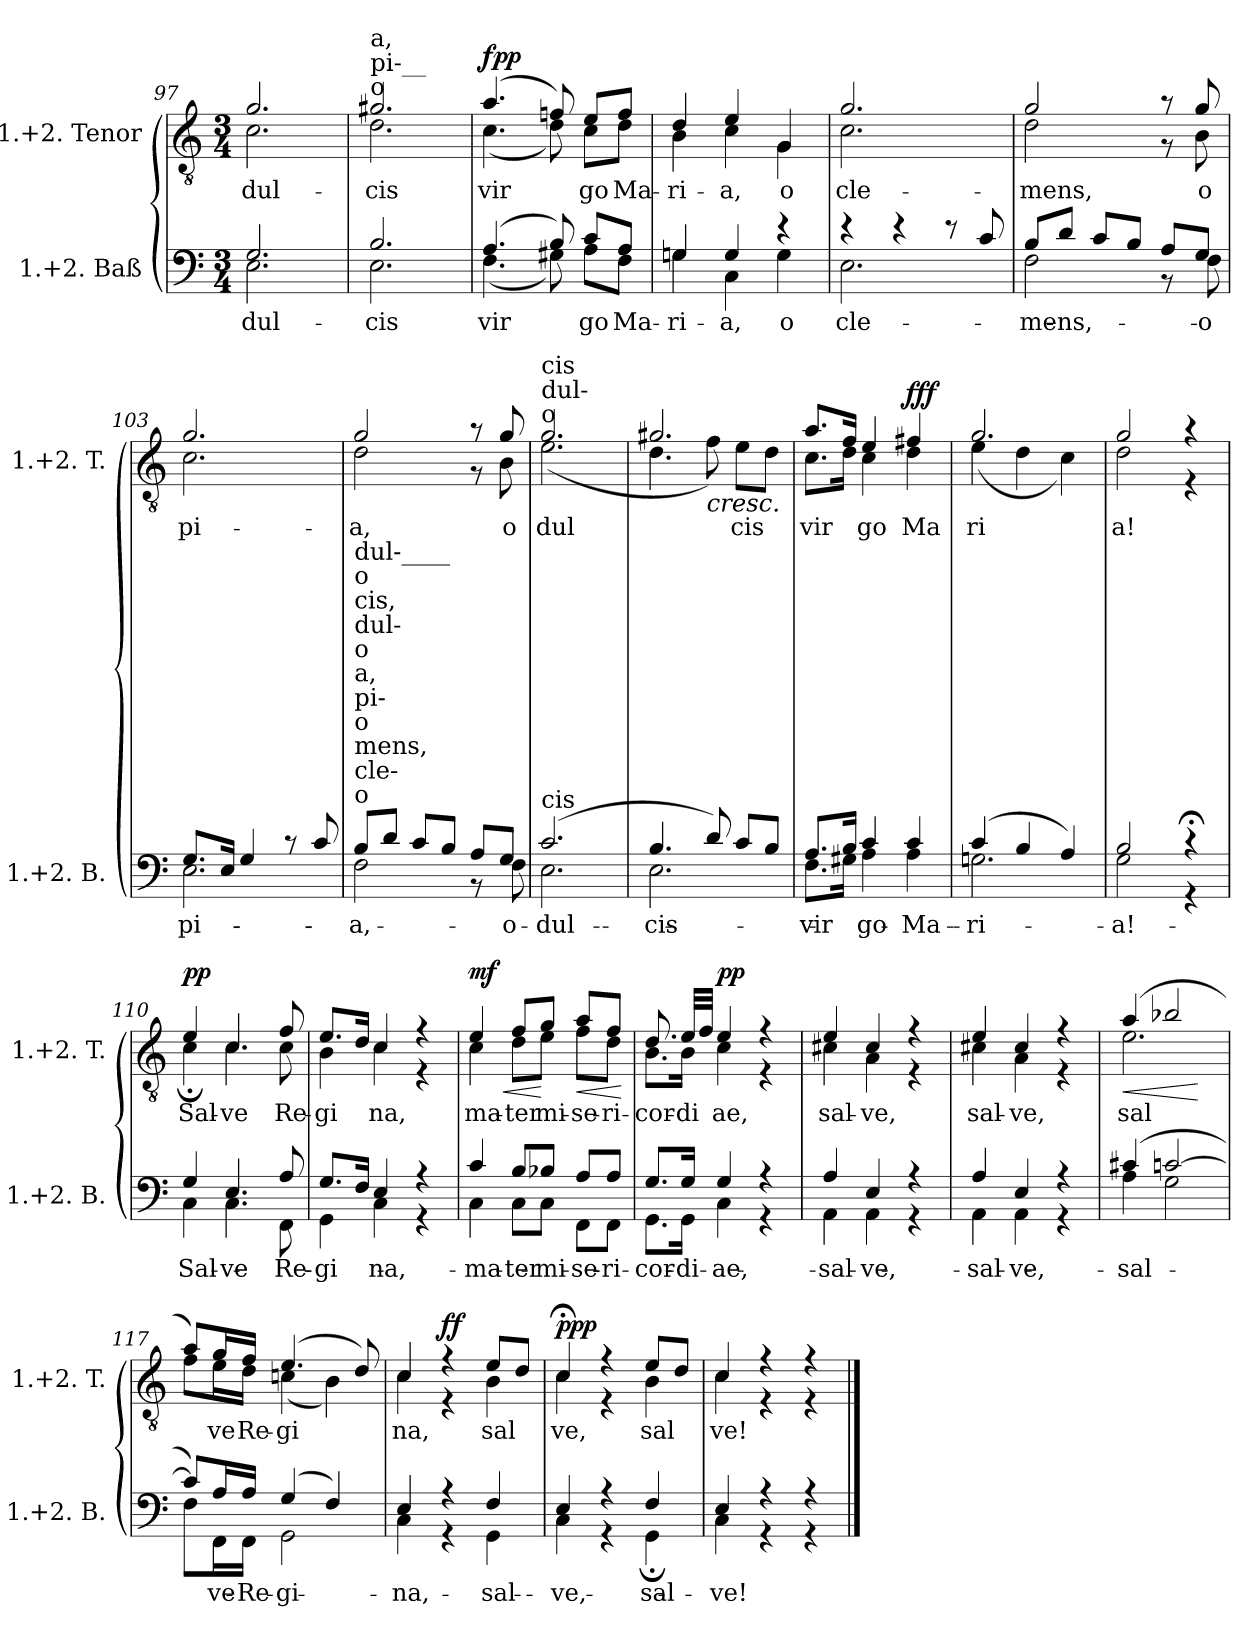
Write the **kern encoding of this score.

**kern	**text	**kern	**text	**dynam
*part2	*part2	*part1	*part1	*part1
*staff2	*staff2	*staff1	*staff1	*staff1
*I"1.+2. Baß	*	*I"1.+2. Tenor	*	*
*I'1.+2. B.	*	*I'1.+2. T.	*	*
*clefF4	*	*clefGv2	*	*
*k[]	*	*k[]	*	*
*M3/4	*	*M3/4	*	*
=97	=97	=97	=97	=97
!	!LO:LY:b	!	!LO:LY:b	!
*^	*	*^	*	*
2.G/	2.E\	dul-	2.g/	2.c\	dul-	.
=98	=98	=98	=98	=98	=98	=98
!	!	!	!LO:TX:a:t=o	!	!	!
!	!	!	!LO:TX:a:t=pi-__	!	!	!
!	!	!	!LO:TX:a:t=a,	!	!	!
!	!	!LO:LY:b	!	!	!LO:LY:b	!
2.B/	2.E\	-cis	2.g#X/	2.d\	-cis	.
=99	=99	=99	=99	=99	=99	=99
!	!	!LO:LY:b	!	!	!LO:LY:b	!LO:DY:b
!	!	!	!	!	!	!LO:DY:n=1:b
(>4.A/	(<4.F\	vir­	(>4.a/	(<4.c\	vir­	f pp
8B/)	8G#X\)	.	8fn/)	8d\)	.	.
!	!	!LO:LY:b	!	!	!LO:LY:b	!
8c/L	8A\L	go	8e/L	8c\L	go	.
!	!	!LO:LY:b	!	!	!LO:LY:b	!
8A/J	8F\J	Ma-	8f/J	8d\J	Ma-	.
=100	=100	=100	=100	=100	=100	=100
!	!	!LO:LY:b	!	!	!LO:LY:b	!
4G/	4Gn\	-ri-	4d/	4B\	-ri-	.
!	!	!LO:LY:b	!	!	!LO:LY:b	!
4G/	4C\	-a,	4e/	4c\	-a,	.
!	!	!LO:LY:b	!	!	!LO:LY:b	!
4r	4G\	o	4G/	4G\	o	.
!!LO:LB:g=z	!!
=101	=101	=101	=101	=101	=101	=101
!	!	!LO:LY:b	!	!	!LO:LY:b	!
4r	2.E\	cle-	2.g/	2.c\	cle-	.
4r	.	.	.	.	.	.
8r	.	.	.	.	.	.
8c/	.	.	.	.	.	.
=102	=102	=102	=102	=102	=102	=102
!	!	!LO:LY:b	!	!	!LO:LY:b	!
8B/L	2F\	-mens,	2g/	2d\	-mens,	.
8d/J	.	.	.	.	.	.
8c/L	.	.	.	.	.	.
8B/J	.	.	.	.	.	.
8A/L	8r	.	8r	8r	.	.
!	!	!LO:LY:b	!	!	!LO:LY:b	!
8G/J	8F\	o	8g/	8B\	o	.
=103	=103	=103	=103	=103	=103	=103
!	!	!LO:LY:b	!	!	!LO:LY:b	!
8.G/L	2.E\	pi-	2.g/	2.c\	pi-	.
16E/Jk	.	.	.	.	.	.
4G/	.	.	.	.	.	.
8r	.	.	.	.	.	.
8c/	.	.	.	.	.	.
=104	=104	=104	=104	=104	=104	=104
!LO:TX:a:t=o	!	!	!	!	!	!
!LO:TX:a:t=cle-	!	!	!	!	!	!
!LO:TX:a:t=mens,	!	!	!	!	!	!
!LO:TX:a:t=o	!	!	!	!	!	!
!LO:TX:a:t=pi-	!	!	!	!	!	!
!LO:TX:a:t=a,	!	!	!	!	!	!
!LO:TX:a:t=o	!	!	!	!	!	!
!LO:TX:a:t=dul-	!	!	!	!	!	!
!LO:TX:a:t=cis,	!	!	!	!	!	!
!LO:TX:a:t=o	!	!	!	!	!	!
!LO:TX:a:t=dul-____	!	!	!	!	!	!
!	!	!LO:LY:b	!	!	!LO:LY:b	!
8B/L	2F\	-a,	2g/	2d\	-a,	.
8d/J	.	.	.	.	.	.
8c/L	.	.	.	.	.	.
8B/J	.	.	.	.	.	.
8A/L	8r	.	8r	8r	.	.
!	!	!LO:LY:b	!	!	!LO:LY:b	!
8G/J	8F\	o	8g/	8B\	o	.
=105	=105	=105	=105	=105	=105	=105
!	!	!	!LO:TX:a:t=o	!	!	!
!	!	!	!LO:TX:a:t=dul-	!	!	!
!	!	!	!LO:TX:a:t=cis	!	!	!
!LO:TX:a:t=cis	!	!	!	!	!	!
!	!	!LO:LY:b	!	!	!LO:LY:b	!
(<2.c/	2.E\	dul-	2.g/	(<2.e\	dul­	.
=106	=106	=106	=106	=106	=106	=106
!	!	!LO:LY:b	!	!	!	!
4.B/	2.E\	-cis	2.g#X/	4.d\	.	.
!	!	!	!	!	!	!LO:HP:b
8d/)	.	.	.	8f\)	.	<
!	!	!	!	!	!LO:LY:b	!
8c/L	.	.	.	8e\L	cis	.
8B/J	.	.	.	8d\J	.	.
=107	=107	=107	=107	=107	=107	=107
!	!	!LO:LY:b	!	!	!LO:LY:b	!
8.A/L	8.F\L	vir­	8.a/L	8.c\L	vir­	.
16B/Jk	16G#X\Jk	.	16f/Jk	16d\Jk	.	.
!	!	!LO:LY:b	!	!	!LO:LY:b	!
4c/	4A\	go	4e/	4c\	go	.
!	!	!LO:LY:b	!	!	!LO:LY:b	!LO:DY:b
!	!	!	!	!	!	!LO:DY:n=1:b
4c/	4A\	Ma-	4f#X/	4d\	Ma­	ff f
!!LO:LB:g=z	!!
=108	=108	=108	=108	=108	=108	=108
!	!	!LO:LY:b	!	!	!LO:LY:b	!
(>4c/	2.Gn\	-ri­	2.g/	(<4e\	ri­	.
4B/	.	.	.	4d\	.	.
4A/)	.	.	.	4c\)	.	.
!!LO:PB:g=z	!!
=109	=109	=109	=109	=109	=109	=109
!	!	!LO:LY:b	!	!	!LO:LY:b	!
2B/	2G\	­a!	2g/	2d\	­a!	.
4r;<	4r	.	4r	4r	.	.
=110	=110	=110	=110	=110	=110	=110
!	!	!LO:LY:b	!	!	!LO:LY:b	!LO:DY:b
4G/	4C\	Sal-	4e/	4c;<\	Sal-	pp
!	!	!LO:LY:b	!	!	!LO:LY:b	!
4.E/	4.C\	-ve	4.c/	4.c\	-ve	.
!	!	!LO:LY:b	!	!	!LO:LY:b	!
8A/	8FF\	Re-	8f/	8c\	Re-	.
=111	=111	=111	=111	=111	=111	=111
!	!	!LO:LY:b	!	!	!LO:LY:b	!
8.G/L	4GG\	-gi­	8.e/L	4B\	-gi­	.
16F/Jk	.	.	16d/Jk	.	.	.
!	!	!LO:LY:b	!	!	!LO:LY:b	!
4E/	4C\	na,	4c/	4c\	na,	.
4r	4r	.	4r	4r	.	.
=112	=112	=112	=112	=112	=112	=112
!	!	!LO:LY:b	!	!	!LO:LY:b	!LO:HP:b
!	!	!	!	!	!	!LO:DY:n=1:b
4c/	4C\	ma-	4e/	4c\	ma-	< mf
!	!	!LO:LY:b	!	!	!LO:LY:b	!
8B/L	8C\L	-ter	8f/L	8d\L	-ter	.
!	!	!LO:LY:b	!	!	!LO:LY:b	!
8B-X/J	8C\J	mi-	8g/J	8e\J	mi-	[
!	!	!LO:LY:b	!	!	!LO:LY:b	!LO:HP:b
8A/L	8FF\L	-se-	8a/L	8f\L	-se-	<
!	!	!LO:LY:b	!	!	!LO:LY:b	!
8A/J	8FF\J	-ri-	8f/J	8d\J	-ri-	.
*v	*v	*	*	*	*	*
*	*	*v	*v	*	*
.	.	.	.	[
=113	=113	=113	=113	=113
!	!LO:LY:b	!	!LO:LY:b	!
*^	*	*^	*	*
8.G/L	8.GG\L	-cor-	8.d/	8.B\L	-cor-	.
!	!	!LO:LY:b	!	!	!LO:LY:b	!
16G/Jk	16GG\Jk	-di-	32e/LLL	16B\Jk	-di­	.
.	.	.	32f/JJJ	.	.	.
!	!	!LO:LY:b	!	!	!LO:LY:b	!LO:DY:b
4G/	4C\	-ae,	4e/	4c\	ae,	pp
4r	4r	.	4r	4r	.	.
=114	=114	=114	=114	=114	=114	=114
!	!	!LO:LY:b	!	!	!LO:LY:b	!
4A/	4AA\	sal-	4e/	4c#X\	sal-	.
!	!	!LO:LY:b	!	!	!LO:LY:b	!
4E/	4AA\	-ve,	4c#/	4A\	-ve,	.
4r	4r	.	4r	4r	.	.
!!LO:LB:g=z	!!
=115	=115	=115	=115	=115	=115	=115
!	!	!LO:LY:b	!	!	!LO:LY:b	!
4A/	4AA\	sal-	4e/	4c#X\	sal-	.
!	!	!LO:LY:b	!	!	!LO:LY:b	!
4E/	4AA\	-ve,	4c#/	4A\	-ve,	.
4r	4r	.	4r	4r	.	.
=116	=116	=116	=116	=116	=116	=116
!	!	!LO:LY:b	!	!	!LO:LY:b	!LO:HP:b
(>4c#X/	4A\	sal­	(>4a/	2.e\	sal­	<
[2cn/	2G\	.	2b-X/	.	.	.
*v	*v	*	*	*	*	*
*	*	*v	*v	*	*
.	.	.	.	[
=117	=117	=117	=117	=117
*^	*	*^	*	*
8c/L])	8F\L	.	8a/L)	8f\L	.	.
!	!	!LO:LY:b	!	!	!LO:LY:b	!
16A/L	16FF\L	ve	16g/L	16e\L	ve	[
!	!	!LO:LY:b	!	!	!LO:LY:b	!
16A/JJ	16FF\JJ	Re-	16f/JJ	16d\JJ	Re-	.
!	!	!LO:LY:b	!	!	!LO:LY:b	!
(>4G/	2GG\	-gi­	(>4.e/	(<4cn\	-gi­	.
4F/)	.	.	.	4B\)	.	.
.	.	.	8d/)	.	.	.
=118	=118	=118	=118	=118	=118	=118
!	!	!LO:LY:b	!	!	!LO:LY:b	!
4E/	4C\	na,	4c/	4c\	na,	.
!	!	!	!	!	!	!LO:DY:b
4r	4r	.	4r	4r	.	ff
!	!	!LO:LY:b	!	!	!LO:LY:b	!
4F/	4GG\	sal-	8e/L	4B\	sal­	.
.	.	.	8d/J	.	.	.
=119	=119	=119	=119	=119	=119	=119
!	!	!LO:LY:b	!	!	!LO:LY:b	!LO:DY:b
!	!	!	!	!	!	!LO:DY:n=1:b
4E/	4C\	-ve,	4c;</	4c\	ve,	p pp
4r	4r	.	4r	4r	.	.
!	!	!LO:LY:b	!	!	!LO:LY:b	!
4F/	4GG;\	sal-	8e/L	4B\	sal­	.
.	.	.	8d/J	.	.	.
=120	=120	=120	=120	=120	=120	=120
!	!	!LO:LY:b	!	!	!LO:LY:b	!
4E/	4C\	-ve!	4c/	4c\	ve!	.
4r	4r	.	4r	4r	.	.
4r	4r	.	4r	4r	.	.
*v	*v	*	*	*	*	*
*	*	*v	*v	*	*
==	==	==	==	==
*-	*-	*-	*-	*-
